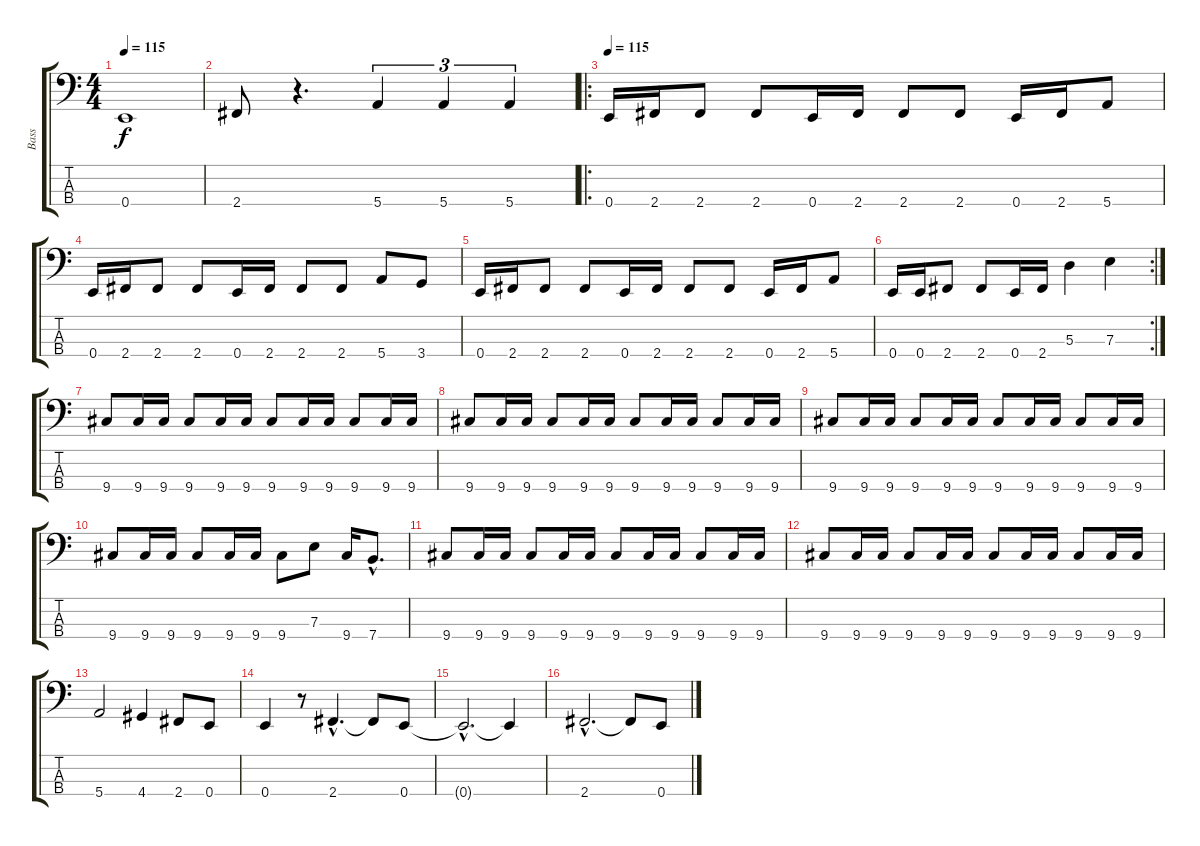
\track ("Bass" "Bass") {instrument electricbassfinger}
\staff {score tabs}
\tuning (G2 D2 A1 E1) {hide}
\ts (4 4)
\tempo 115
\clef f4
\ks c
0.4{t}.1{dy f} |
2.4.8 r.4{d} 5.4.4{tu (3 2)} 5.4.4{tu (3 2)} 5.4.4{tu (3 2)} |
\ro
\tempo 115
0.4.16 2.4.16 2.4.8 2.4.8 0.4.16 2.4.16 2.4.8 2.4.8 0.4.16 2.4.16 5.4.8 |
0.4.16 2.4.16 2.4.8 2.4.8 0.4.16 2.4.16 2.4.8 2.4.8 5.4.8 3.4.8 |
0.4.16 2.4.16 2.4.8 2.4.8 0.4.16 2.4.16 2.4.8 2.4.8 0.4.16 2.4.16 5.4.8 |
\rc 2
0.4.16 0.4.16 2.4.8 2.4.8 0.4.16 2.4.16 5.3.4 7.3.4 |
9.4.8 9.4.16 9.4.16 9.4.8 9.4.16 9.4.16 9.4.8 9.4.16 9.4.16 9.4.8 9.4.16 9.4.16 |
9.4.8 9.4.16 9.4.16 9.4.8 9.4.16 9.4.16 9.4.8 9.4.16 9.4.16 9.4.8 9.4.16 9.4.16 |
9.4.8 9.4.16 9.4.16 9.4.8 9.4.16 9.4.16 9.4.8 9.4.16 9.4.16 9.4.8 9.4.16 9.4.16 |
9.4.8 9.4.16 9.4.16 9.4.8 9.4.16 9.4.16 9.4.8 7.3.8 9.4.16 7.4{hac}.8{d} |
9.4.8 9.4.16 9.4.16 9.4.8 9.4.16 9.4.16 9.4.8 9.4.16 9.4.16 9.4.8 9.4.16 9.4.16 |
9.4.8 9.4.16 9.4.16 9.4.8 9.4.16 9.4.16 9.4.8 9.4.16 9.4.16 9.4.8 9.4.16 9.4.16 |
5.4.2 4.4.4 2.4.8 0.4.8 |
0.4.4 r.8 2.4{hac}.4{d} 2.4{t}.8 0.4.8 |
0.4{hac t}.2{d} 0.4{t}.4 |
2.4{hac}.2{d} 2.4{t}.8 0.4.8
